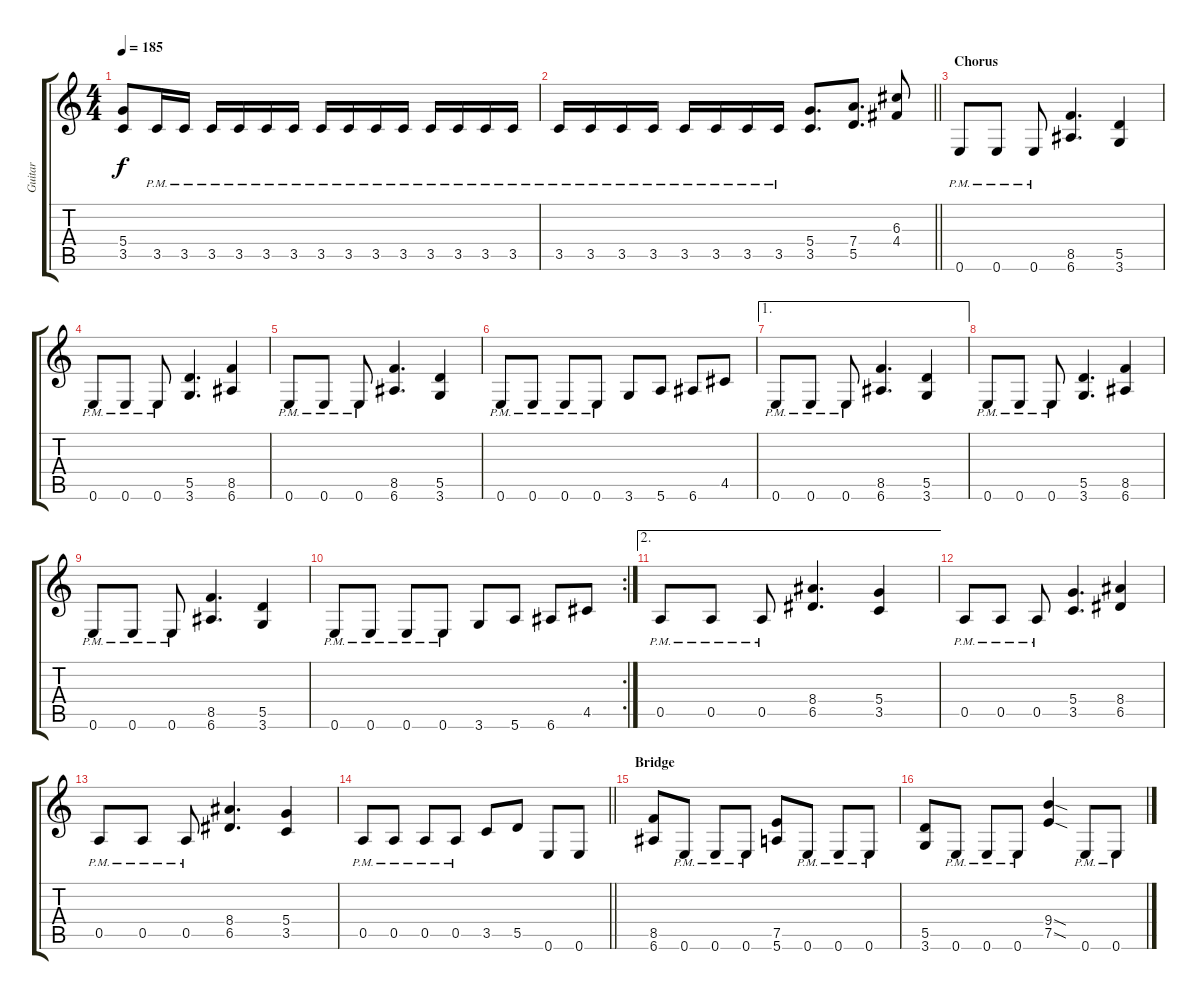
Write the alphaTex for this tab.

\track ("Guitar" "Guitar") {instrument distortionguitar}
\staff {score tabs}
\tuning (E4 B3 G3 D3 A2 E2) {hide}
\ts (4 4)
\tempo 185
\clef g2
\ks c
(5.4 3.5).8{dy f} 3.5{pm}.16 3.5{pm}.16 3.5{pm}.16 3.5{pm}.16 3.5{pm}.16 3.5{pm}.16 3.5{pm}.16 3.5{pm}.16 3.5{pm}.16 3.5{pm}.16 3.5{pm}.16 3.5{pm}.16 3.5{pm}.16 3.5{pm}.16 |
\barLineRight lightlight
3.5{pm}.16 3.5{pm}.16 3.5{pm}.16 3.5{pm}.16 3.5{pm}.16 3.5{pm}.16 3.5{pm}.16 3.5{pm}.16 (5.4 3.5).8{d} (7.4 5.5).8{d} (6.3 4.4).8 |
\section ("" "Chorus")
0.6{pm}.8 0.6{pm}.8 0.6{pm}.8 (8.5 6.6).4{d} (5.5 3.6).4 |
0.6{pm}.8 0.6{pm}.8 0.6{pm}.8 (5.5 3.6).4{d} (8.5 6.6).4 |
0.6{pm}.8 0.6{pm}.8 0.6{pm}.8 (8.5 6.6).4{d} (5.5 3.6).4 |
0.6{pm}.8 0.6{pm}.8 0.6{pm}.8 0.6{pm}.8 3.6.8 5.6.8 6.6.8 4.5.8 |
\ae 1
0.6{pm}.8 0.6{pm}.8 0.6{pm}.8 (8.5 6.6).4{d} (5.5 3.6).4 |
0.6{pm}.8 0.6{pm}.8 0.6{pm}.8 (5.5 3.6).4{d} (8.5 6.6).4 |
0.6{pm}.8 0.6{pm}.8 0.6{pm}.8 (8.5 6.6).4{d} (5.5 3.6).4 |
\rc 2
0.6{pm}.8 0.6{pm}.8 0.6{pm}.8 0.6{pm}.8 3.6.8 5.6.8 6.6.8 4.5.8 |
\ae 2
0.5{pm}.8 0.5{pm}.8 0.5{pm}.8 (8.4 6.5).4{d} (5.4 3.5).4 |
0.5{pm}.8 0.5{pm}.8 0.5{pm}.8 (5.4 3.5).4{d} (8.4 6.5).4 |
0.5{pm}.8 0.5{pm}.8 0.5{pm}.8 (8.4 6.5).4{d} (5.4 3.5).4 |
\barLineRight lightlight
0.5{pm}.8 0.5{pm}.8 0.5{pm}.8 0.5{pm}.8 3.5.8 5.5.8 0.6.8 0.6.8 |
\section ("" "Bridge")
(8.5 6.6).8 0.6{pm}.8 0.6{pm}.8 0.6{pm}.8 (7.5 5.6).8 0.6{pm}.8 0.6{pm}.8 0.6{pm}.8 |
(5.5 3.6).8 0.6{pm}.8 0.6{pm}.8 0.6{pm}.8 (9.4{sod} 7.5{sod}).4 0.6{pm}.8 0.6{pm}.8
